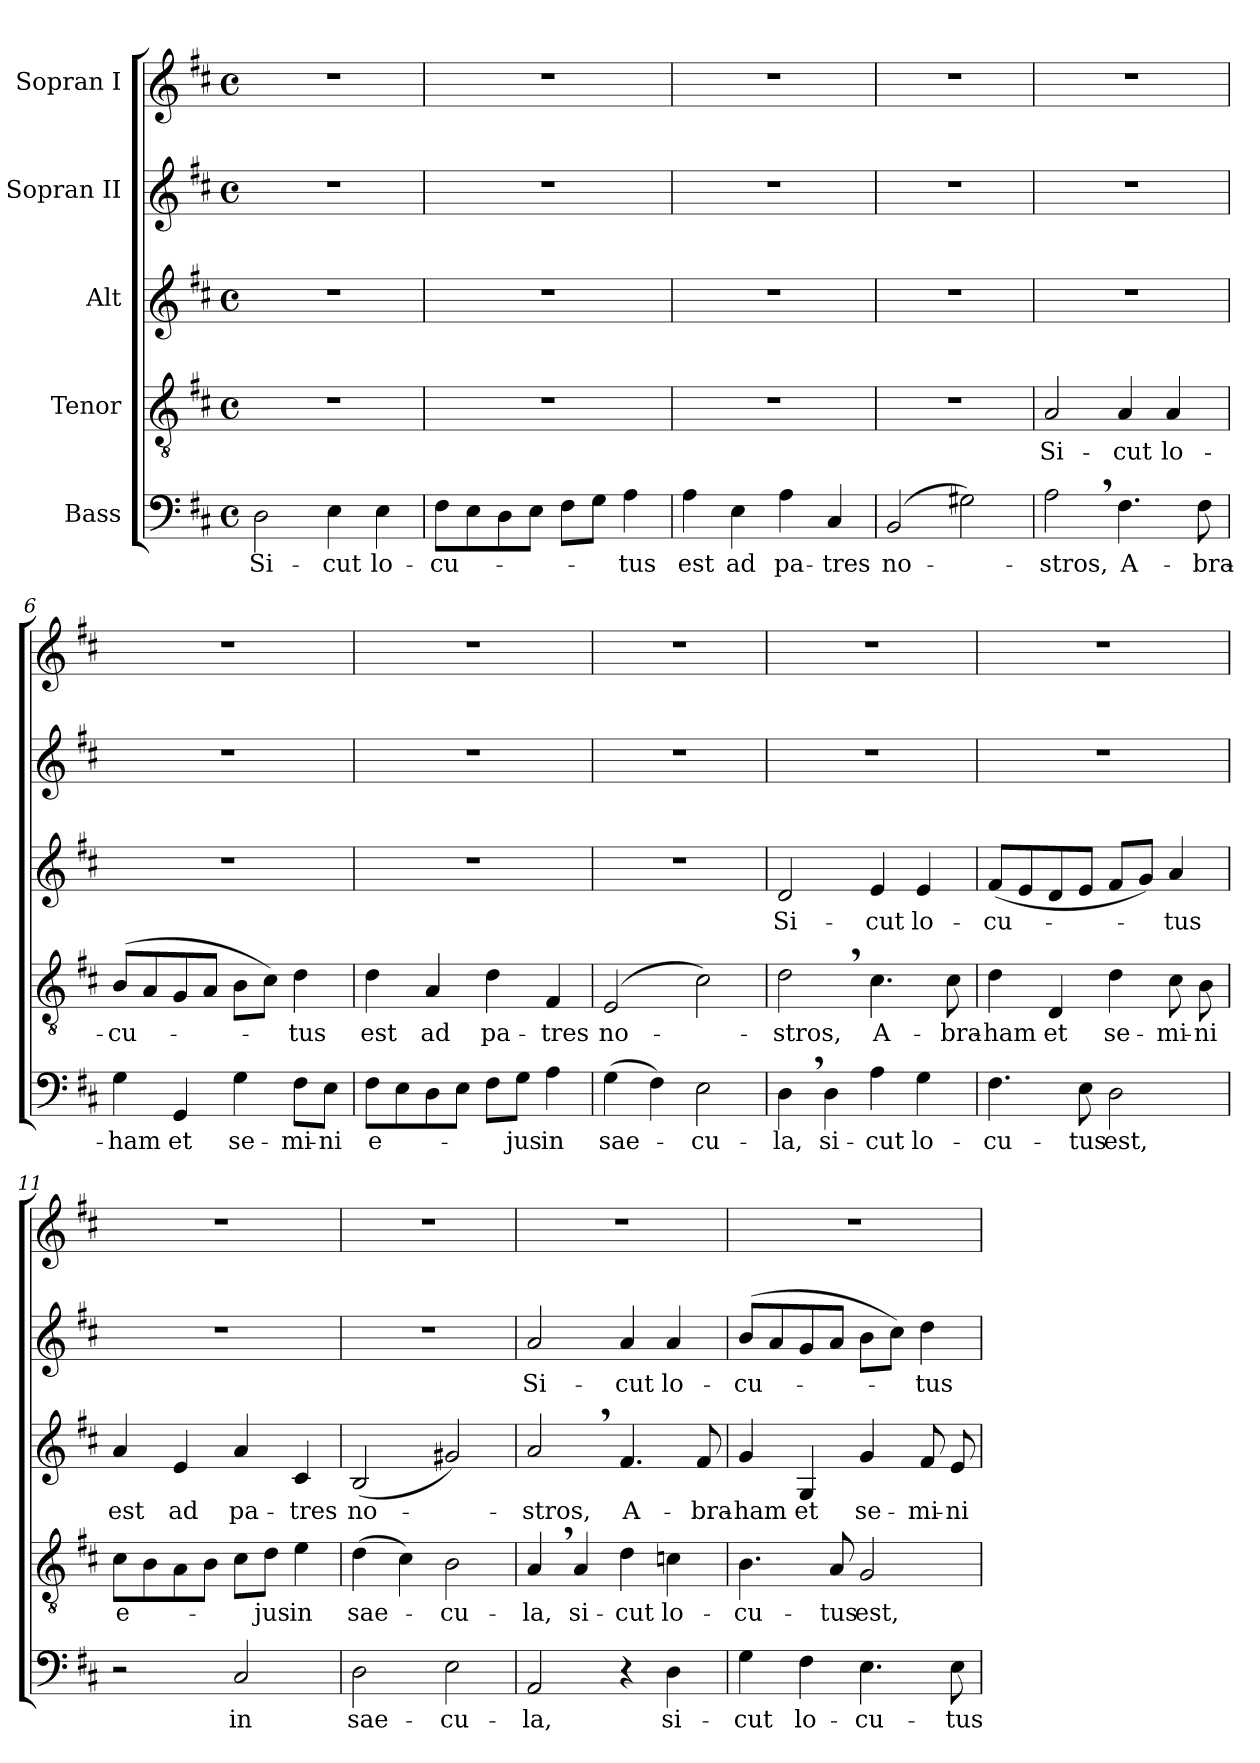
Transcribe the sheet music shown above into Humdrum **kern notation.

**kern	**text	**kern	**text	**kern	**text	**kern	**text	**kern
*part5	*part5	*part4	*part4	*part3	*part3	*part2	*part2	*part1
*staff5	*staff5	*staff4	*staff4	*staff3	*staff3	*staff2	*staff2	*staff1
*I"Bass	*	*I"Tenor	*	*I"Alt	*	*I"Sopran II	*	*I"Sopran I
*clefF4	*	*clefGv2	*	*clefG2	*	*clefG2	*	*clefG2
*k[f#c#]	*	*k[f#c#]	*	*k[f#c#]	*	*k[f#c#]	*	*k[f#c#]
*D:	*	*D:	*	*D:	*	*D:	*	*D:
*M4/4	*	*M4/4	*	*M4/4	*	*M4/4	*	*M4/4
*met(c)	*	*met(c)	*	*met(c)	*	*met(c)	*	*met(c)
=1	=1	=1	=1	=1	=1	=1	=1	=1
2D\	Si-	1r	.	1r	.	1r	.	1r
4E\	-cut	.	.	.	.	.	.	.
4E\	lo-	.	.	.	.	.	.	.
=2	=2	=2	=2	=2	=2	=2	=2	=2
8F#\L	-cu-	1r	.	1r	.	1r	.	1r
8E\	.	.	.	.	.	.	.	.
8D\	.	.	.	.	.	.	.	.
8E\J	.	.	.	.	.	.	.	.
8F#\L	.	.	.	.	.	.	.	.
8G\J	.	.	.	.	.	.	.	.
4A\	-tus	.	.	.	.	.	.	.
=3	=3	=3	=3	=3	=3	=3	=3	=3
4A\	est	1r	.	1r	.	1r	.	1r
4E\	ad	.	.	.	.	.	.	.
4A\	pa-	.	.	.	.	.	.	.
4C#/	-tres	.	.	.	.	.	.	.
=4	=4	=4	=4	=4	=4	=4	=4	=4
(2BB/	no-	1r	.	1r	.	1r	.	1r
2G#X\)	-­-	.	.	.	.	.	.	.
=5	=5	=5	=5	=5	=5	=5	=5	=5
2A,>\	-stros,	2A/	Si-	1r	.	1r	.	1r
4.F#\	A-	4A/	-cut	.	.	.	.	.
.	.	4A/	lo-	.	.	.	.	.
8F#\	-bra-	.	.	.	.	.	.	.
=6	=6	=6	=6	=6	=6	=6	=6	=6
4G\	-ham	(8B/L	-cu-	1r	.	1r	.	1r
.	.	8A/	.	.	.	.	.	.
4GG/	et	8G/	.	.	.	.	.	.
.	.	8A/J	.	.	.	.	.	.
4G\	se-	8B\L	.	.	.	.	.	.
.	.	8c#\J)	.	.	.	.	.	.
8F#\L	-mi-	4d\	-tus	.	.	.	.	.
8E\J	-ni	.	.	.	.	.	.	.
!!LO:LB:g=z
=7	=7	=7	=7	=7	=7	=7	=7	=7
8F#\L	e-	4d\	est	1r	.	1r	.	1r
8E\	.	.	.	.	.	.	.	.
8D\	.	4A/	ad	.	.	.	.	.
8E\J	.	.	.	.	.	.	.	.
8F#\L	.	4d\	pa-	.	.	.	.	.
8G\J	-jus	.	.	.	.	.	.	.
4A\	in	4F#/	-tres	.	.	.	.	.
=8	=8	=8	=8	=8	=8	=8	=8	=8
(4G\	sae-	(2E/	no-	1r	.	1r	.	1r
4F#\)	.	.	.	.	.	.	.	.
2E\	-cu-	2c#\)	-­-	.	.	.	.	.
=9	=9	=9	=9	=9	=9	=9	=9	=9
4D,>\	-la,	2d,>\	-stros,	2d/	Si-	1r	.	1r
4D\	si-	.	.	.	.	.	.	.
4A\	-cut	4.c#\	A-	4e/	-cut	.	.	.
4G\	lo-	.	.	4e/	lo-	.	.	.
.	.	8c#\	-bra-	.	.	.	.	.
=10	=10	=10	=10	=10	=10	=10	=10	=10
4.F#\	-cu-	4d\	-ham	(8f#/L	-cu-	1r	.	1r
.	.	.	.	8e/	.	.	.	.
.	.	4D/	et	8d/	.	.	.	.
8E\	-tus	.	.	8e/J	.	.	.	.
2D\	est,	4d\	se-	8f#/L	.	.	.	.
.	.	.	.	8g/J)	.	.	.	.
.	.	8c#\	-mi-	4a/	-tus	.	.	.
.	.	8B\	-ni	.	.	.	.	.
=11	=11	=11	=11	=11	=11	=11	=11	=11
2r	.	8c#\L	e-	4a/	est	1r	.	1r
.	.	8B\	.	.	.	.	.	.
.	.	8A\	.	4e/	ad	.	.	.
.	.	8B\J	.	.	.	.	.	.
2C#/	in	8c#\L	.	4a/	pa-	.	.	.
.	.	8d\J	-jus	.	.	.	.	.
.	.	4e\	in	4c#/	-tres	.	.	.
=12	=12	=12	=12	=12	=12	=12	=12	=12
2D\	sae-	(4d\	sae-	(2B/	no-	1r	.	1r
.	.	4c#\)	.	.	.	.	.	.
2E\	-cu-	2B\	-cu-	2g#X/)	-­-	.	.	.
!!LO:PB:g=z
=13	=13	=13	=13	=13	=13	=13	=13	=13
2AA/	-la,	4A,>/	-la,	2a,>/	-stros,	2a/	Si-	1r
.	.	4A/	si-	.	.	.	.	.
4r	.	4d\	-cut	4.f#/	A-	4a/	-cut	.
4D\	si-	4cn\	lo-	.	.	4a/	lo-	.
.	.	.	.	8f#/	-bra-	.	.	.
=14	=14	=14	=14	=14	=14	=14	=14	=14
4G\	-cut	4.B\	-cu-	4g/	-ham	(8b/L	-cu-	1r
.	.	.	.	.	.	8a/	.	.
4F#\	lo-	.	.	4G/	et	8g/	.	.
.	.	8A/	-tus	.	.	8a/J	.	.
4.E\	-cu-	2G/	est,	4g/	se-	8b\L	.	.
.	.	.	.	.	.	8cc#\J)	.	.
.	.	.	.	8f#/	-mi-	4dd\	-tus	.
8E\	-tus	.	.	8e/	-ni	.	.	.
=	=	=	=	=	=	=	=	=
*-	*-	*-	*-	*-	*-	*-	*-	*-
